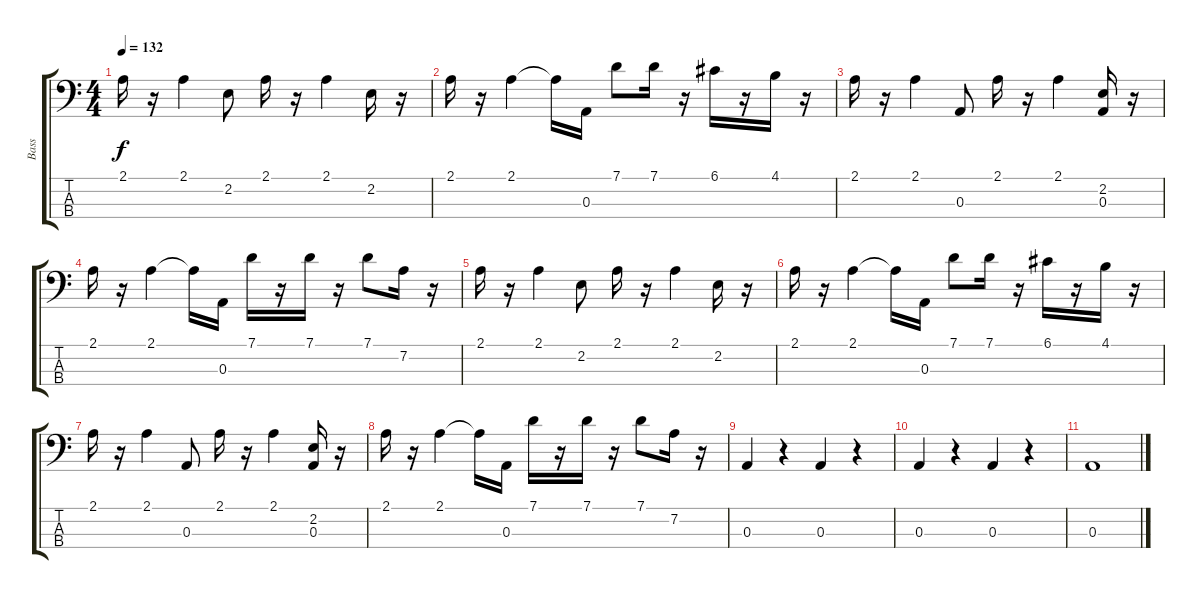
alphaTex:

\track ("Bass" "Bass") {instrument electricbassfinger}
\staff {score tabs}
\tuning (G2 D2 A1 E1) {hide}
\ts (4 4)
\tempo 132
\clef f4
\ks c
2.1.16{dy f} r.16 2.1.4 2.2.8 2.1.16 r.16 2.1.4 2.2.16 r.16 |
2.1.16 r.16 2.1.4 2.1{t}.16 0.3.16 7.1.8 7.1.16 r.16 6.1.16 r.16 4.1.16 r.16 |
2.1.16 r.16 2.1.4 0.3.8 2.1.16 r.16 2.1.4 (2.2 0.3).16 r.16 |
2.1.16 r.16 2.1.4 2.1{t}.16 0.3.16 7.1.16 r.16 7.1.16 r.16 7.1.8 7.2.16 r.16 |
2.1.16 r.16 2.1.4 2.2.8 2.1.16 r.16 2.1.4 2.2.16 r.16 |
2.1.16 r.16 2.1.4 2.1{t}.16 0.3.16 7.1.8 7.1.16 r.16 6.1.16 r.16 4.1.16 r.16 |
2.1.16 r.16 2.1.4 0.3.8 2.1.16 r.16 2.1.4 (2.2 0.3).16 r.16 |
2.1.16 r.16 2.1.4 2.1{t}.16 0.3.16 7.1.16 r.16 7.1.16 r.16 7.1.8 7.2.16 r.16 |
0.3.4 r.4 0.3.4 r.4 |
0.3.4 r.4 0.3.4 r.4 |
0.3.1
